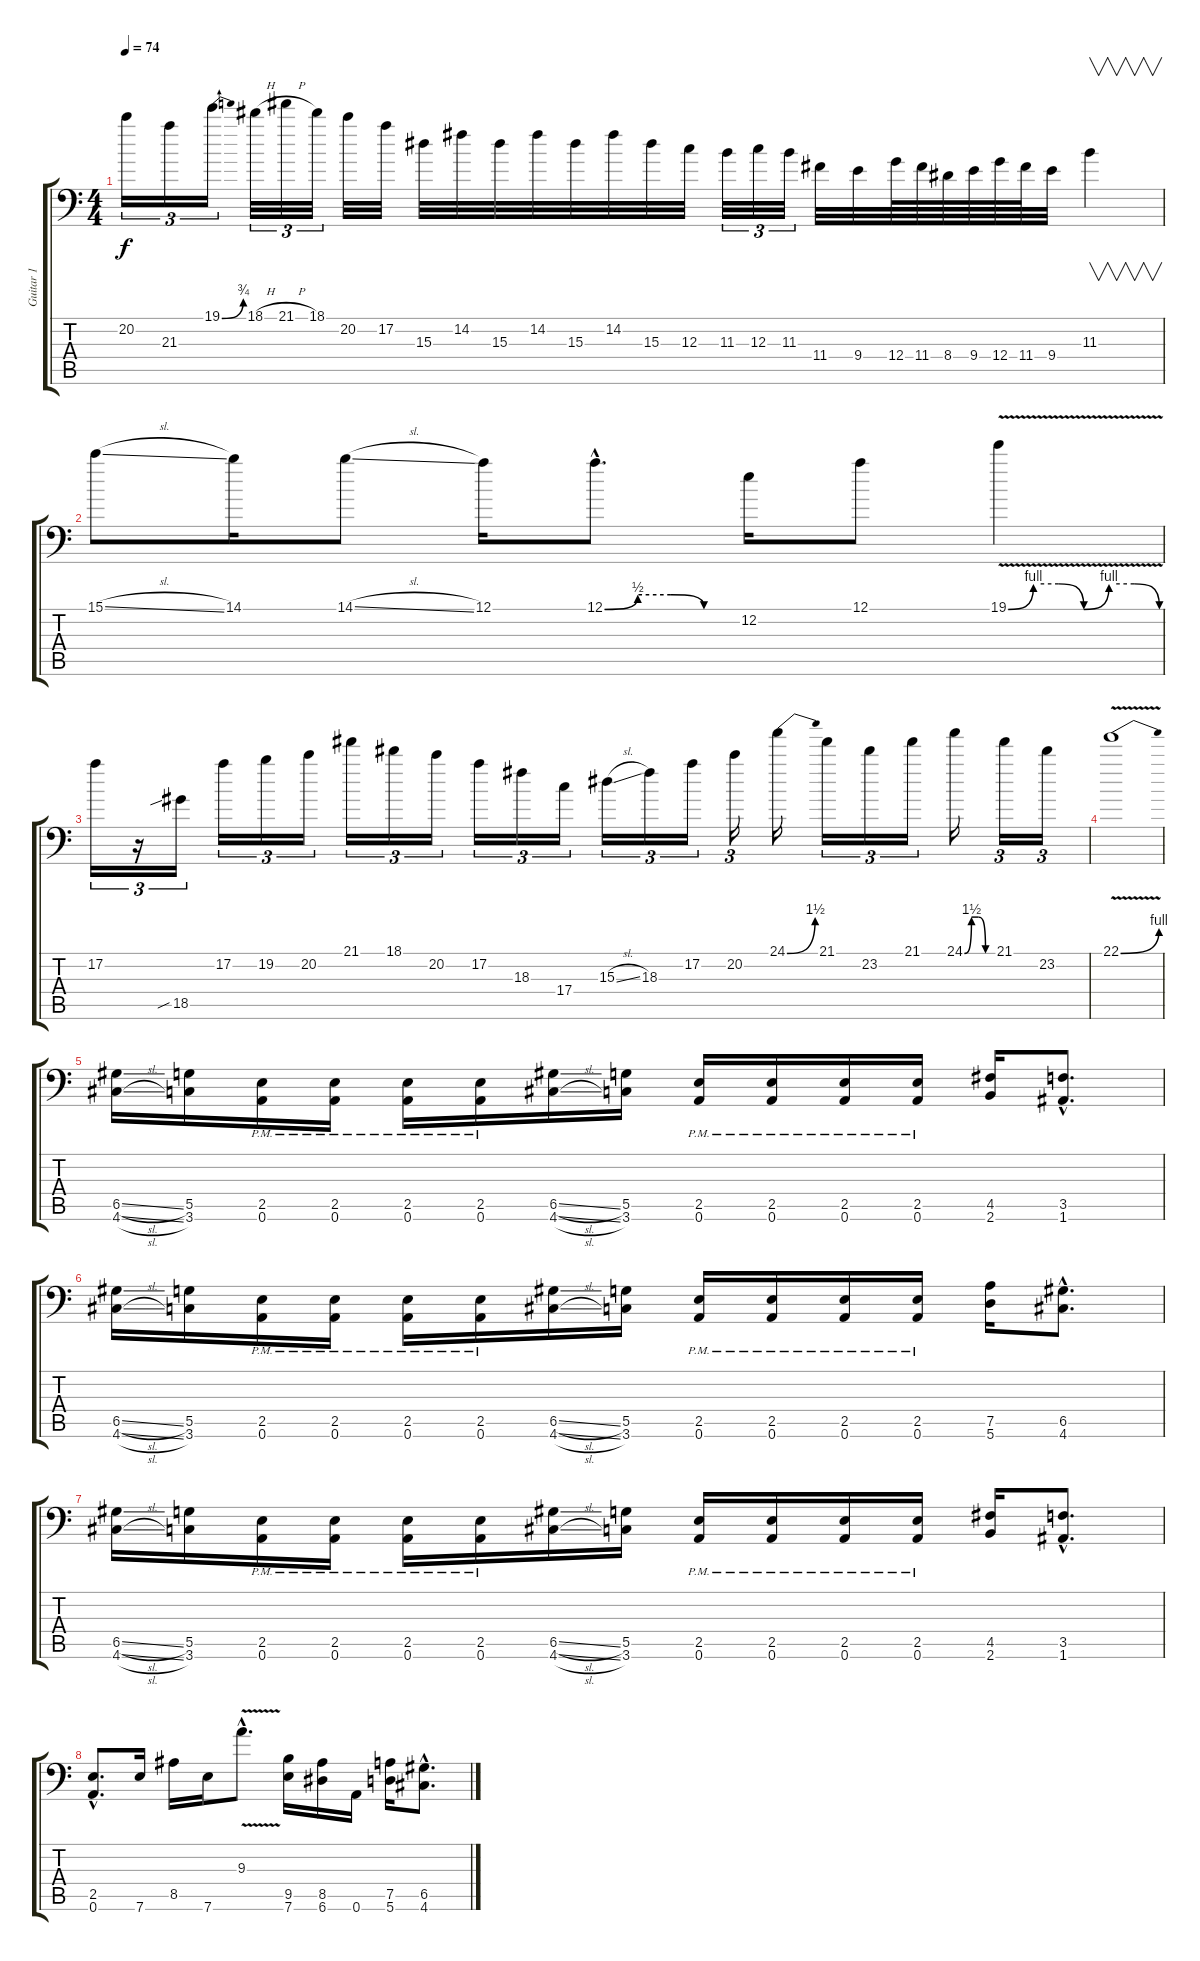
\track ("Guitar 1" "Guitar 1") {instrument distortionguitar}
\staff {score tabs}
\tuning (A3 E3 C3 G2 D2 A1) {hide}
\ts (4 4)
\tempo 74
\clef f4
\ks c
20.2.16{tu (3 2) dy f} 21.3.16{tu (3 2)} 19.1{be (bend 0 0 60 3)}.16{tu (3 2)} 18.1{h}.32{tu (3 2)} 21.1{h}.32{tu (3 2)} 18.1.32{tu (3 2)} 20.2.32 17.2.32 15.3.32 14.2.32 15.3.32 14.2.32 15.3.32 14.2.32 15.3.32 12.3.32 11.3.32{tu (3 2)} 12.3.32{tu (3 2)} 11.3.32{tu (3 2)} 11.4.32 9.4.32 12.4.64 11.4.64 8.4.64 9.4.64 12.4.64 11.4.64 9.4.32 11.3.4{v} |
15.1{sl}.8 14.1.16 14.1{sl}.8 12.1.16 12.1{be (custom 0 0 15 2 30 2 45 0 60 0) hac}.8{d} 12.2.16 12.1.8 19.1{be (custom 0 0 10 4 20 4 30 0 40 4 50 4 60 0) v}.4 |
17.2.16{tu (3 2)} r.16{tu (3 2)} 18.5{sib}.16{tu (3 2)} 17.2.16{tu (3 2)} 19.2.16{tu (3 2)} 20.2.16{tu (3 2)} 21.1.16{tu (3 2)} 18.1.16{tu (3 2)} 20.2.16{tu (3 2)} 17.2.16{tu (3 2)} 18.3.16{tu (3 2)} 17.4.16{tu (3 2)} 15.3{sl}.16{tu (3 2)} 18.3.16{tu (3 2)} 17.2.16{tu (3 2)} 20.2.16{tu (3 2)} 24.1{be (bend 0 0 60 6)}.16 21.1.16{tu (3 2)} 23.2.16{tu (3 2)} 21.1.16{tu (3 2)} 24.1{be (custom 0 0 15 6 30 6 45 0 60 0)}.16 21.1.16{tu (3 2)} 23.2.16{tu (3 2)} |
22.1{be (bend 0 0 60 4) v}.1{volume 0} |
(6.5{sl} 4.6{sl}).16{volume 13} (5.5 3.6).16 (2.5{pm} 0.6{pm}).16 (2.5{pm} 0.6{pm}).16 (2.5{pm} 0.6{pm}).16 (2.5{pm} 0.6{pm}).16 (6.5{sl} 4.6{sl}).16 (5.5 3.6).16 (2.5{pm} 0.6{pm}).16 (2.5{pm} 0.6{pm}).16 (2.5{pm} 0.6{pm}).16 (2.5{pm} 0.6{pm}).16 (4.5 2.6).16 (3.5{hac} 1.6{hac}).8{d} |
(6.5{sl} 4.6{sl}).16 (5.5 3.6).16 (2.5{pm} 0.6{pm}).16 (2.5{pm} 0.6{pm}).16 (2.5{pm} 0.6{pm}).16 (2.5{pm} 0.6{pm}).16 (6.5{sl} 4.6{sl}).16 (5.5 3.6).16 (2.5{pm} 0.6{pm}).16 (2.5{pm} 0.6{pm}).16 (2.5{pm} 0.6{pm}).16 (2.5{pm} 0.6{pm}).16 (7.5 5.6).16 (6.5{hac} 4.6{hac}).8{d} |
(6.5{sl} 4.6{sl}).16 (5.5 3.6).16 (2.5{pm} 0.6{pm}).16 (2.5{pm} 0.6{pm}).16 (2.5{pm} 0.6{pm}).16 (2.5{pm} 0.6{pm}).16 (6.5{sl} 4.6{sl}).16 (5.5 3.6).16 (2.5{pm} 0.6{pm}).16 (2.5{pm} 0.6{pm}).16 (2.5{pm} 0.6{pm}).16 (2.5{pm} 0.6{pm}).16 (4.5 2.6).16 (3.5{hac} 1.6{hac}).8{d} |
\section ("" "")
(2.5{hac} 0.6{hac}).8{d} 7.6.16 8.5.16 7.6.16 9.3{v hac}.8{d} (9.5 7.6).16 (8.5 6.6).16 0.6.16 (7.5 5.6).16 (6.5{hac} 4.6{hac}).8{d}
